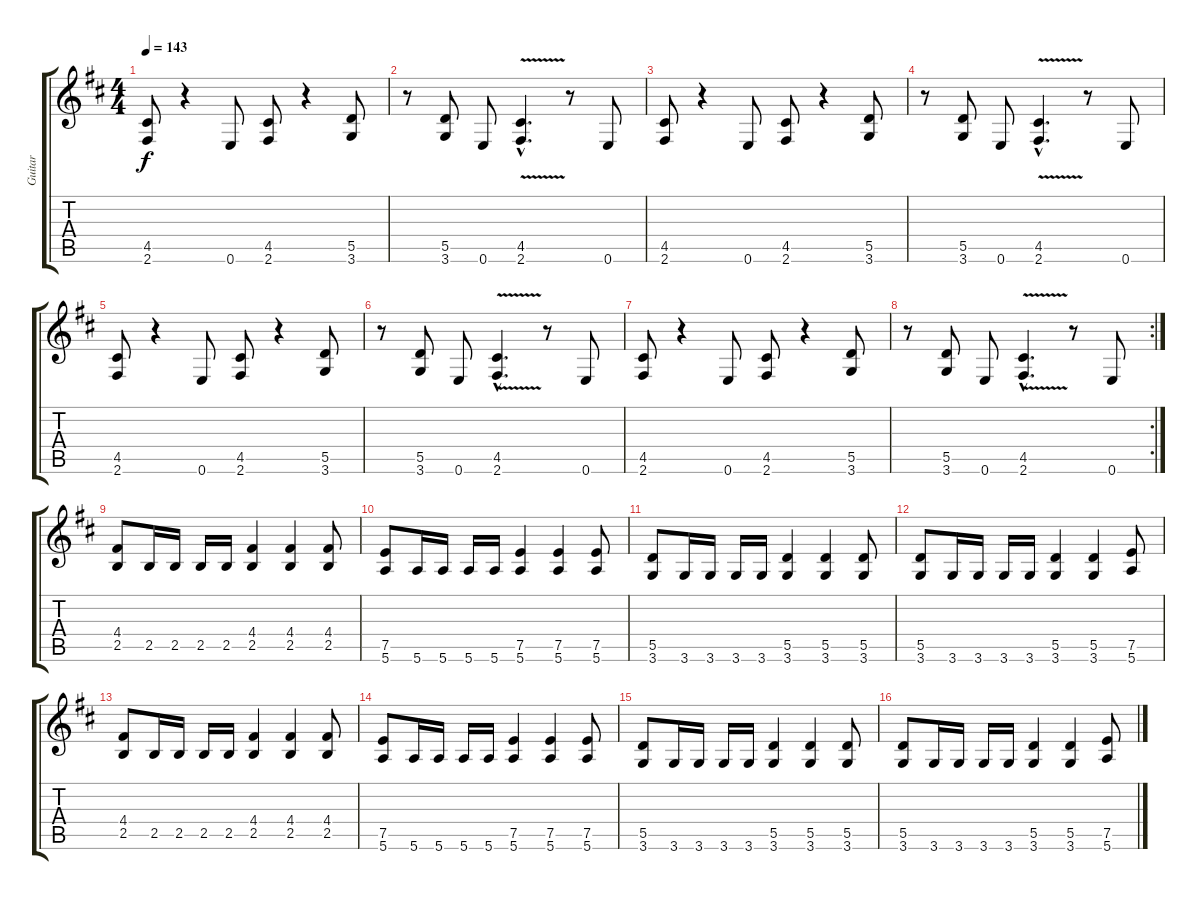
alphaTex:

\track ("Guitar" "Guitar") {instrument overdrivenguitar}
\staff {score tabs}
\tuning (E4 B3 G3 D3 A2 E2) {hide}
\ts (4 4)
\tempo 143
\clef g2
\ks bminor
(4.5 2.6).8{dy f} r.4 0.6.8 (4.5 2.6).8 r.4 (5.5 3.6).8 |
r.8 (5.5 3.6).8 0.6.8 (4.5{v hac} 2.6{v hac}).4{d} r.8 0.6.8 |
(4.5 2.6).8 r.4 0.6.8 (4.5 2.6).8 r.4 (5.5 3.6).8 |
r.8 (5.5 3.6).8 0.6.8 (4.5{v hac} 2.6{v hac}).4{d} r.8 0.6.8 |
(4.5 2.6).8 r.4 0.6.8 (4.5 2.6).8 r.4 (5.5 3.6).8 |
r.8 (5.5 3.6).8 0.6.8 (4.5{v hac} 2.6{v hac}).4{d} r.8 0.6.8 |
(4.5 2.6).8 r.4 0.6.8 (4.5 2.6).8 r.4 (5.5 3.6).8 |
\rc 2
r.8 (5.5 3.6).8 0.6.8 (4.5{v hac} 2.6{v hac}).4{d} r.8 0.6.8 |
(4.4 2.5).8 2.5.16 2.5.16 2.5.16 2.5.16 (4.4 2.5).4 (4.4 2.5).4 (4.4 2.5).8 |
(7.5 5.6).8 5.6.16 5.6.16 5.6.16 5.6.16 (7.5 5.6).4 (7.5 5.6).4 (7.5 5.6).8 |
(5.5 3.6).8 3.6.16 3.6.16 3.6.16 3.6.16 (5.5 3.6).4 (5.5 3.6).4 (5.5 3.6).8 |
(5.5 3.6).8 3.6.16 3.6.16 3.6.16 3.6.16 (5.5 3.6).4 (5.5 3.6).4 (7.5 5.6).8 |
(4.4 2.5).8 2.5.16 2.5.16 2.5.16 2.5.16 (4.4 2.5).4 (4.4 2.5).4 (4.4 2.5).8 |
(7.5 5.6).8 5.6.16 5.6.16 5.6.16 5.6.16 (7.5 5.6).4 (7.5 5.6).4 (7.5 5.6).8 |
(5.5 3.6).8 3.6.16 3.6.16 3.6.16 3.6.16 (5.5 3.6).4 (5.5 3.6).4 (5.5 3.6).8 |
(5.5 3.6).8 3.6.16 3.6.16 3.6.16 3.6.16 (5.5 3.6).4 (5.5 3.6).4 (7.5 5.6).8
